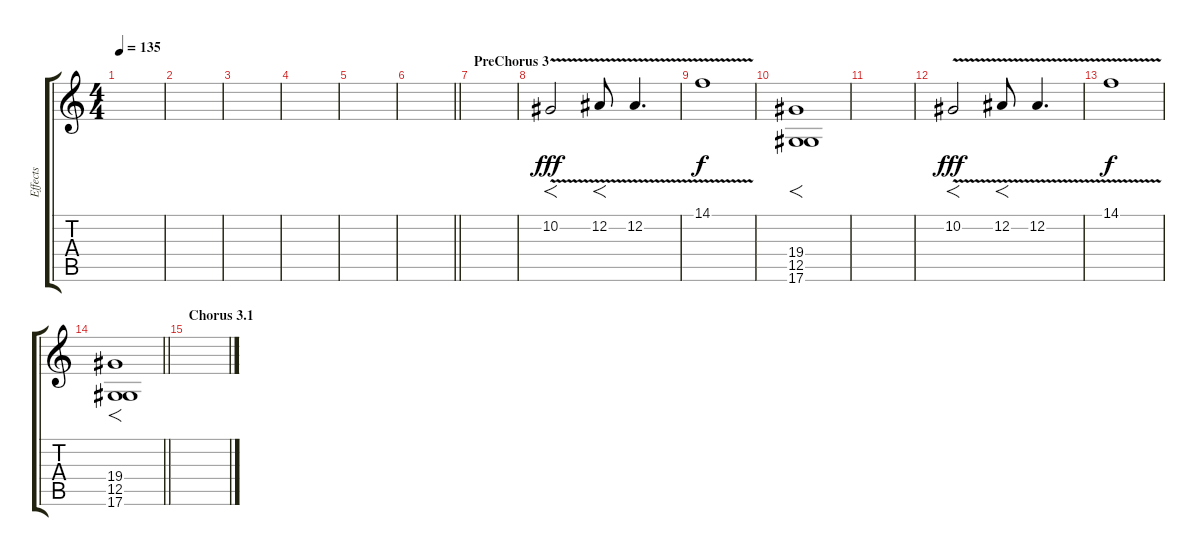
\track ("Effects" "Effects") {instrument lead3calliope}
\staff {score tabs}
\tuning (Eb4 Bb3 Gb3 Db3 Ab2 Eb2) {hide}
\ts (4 4)
\tempo 135
\clef g2
\ks c
|
|
|
|
|
\barLineRight lightlight
|
\section ("" "PreChorus 3")
|
10.2{v}.2{f dy fff} 12.2{v}.8{f} 12.2{v}.4{d} |
14.1{v}.1{dy f} |
(19.4 12.5 17.6).1{f} |
|
10.2{v}.2{f dy fff} 12.2{v}.8{f} 12.2{v}.4{d} |
14.1{v}.1{dy f} |
\barLineRight lightlight
(19.4 12.5 17.6).1{f} |
\section ("" "Chorus 3.1")
